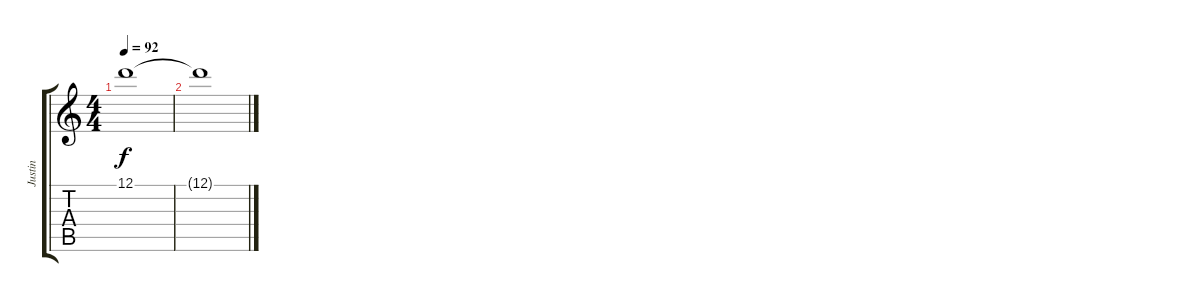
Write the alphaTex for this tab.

\track ("Justin" "Justin") {instrument overdrivenguitar}
\staff {score tabs}
\tuning (D4 A3 F3 C3 G2 D2) {hide}
\ts (4 4)
\tempo 92
\clef g2
\ks c
12.1{t}.1{dy f} |
12.1{t}.1
